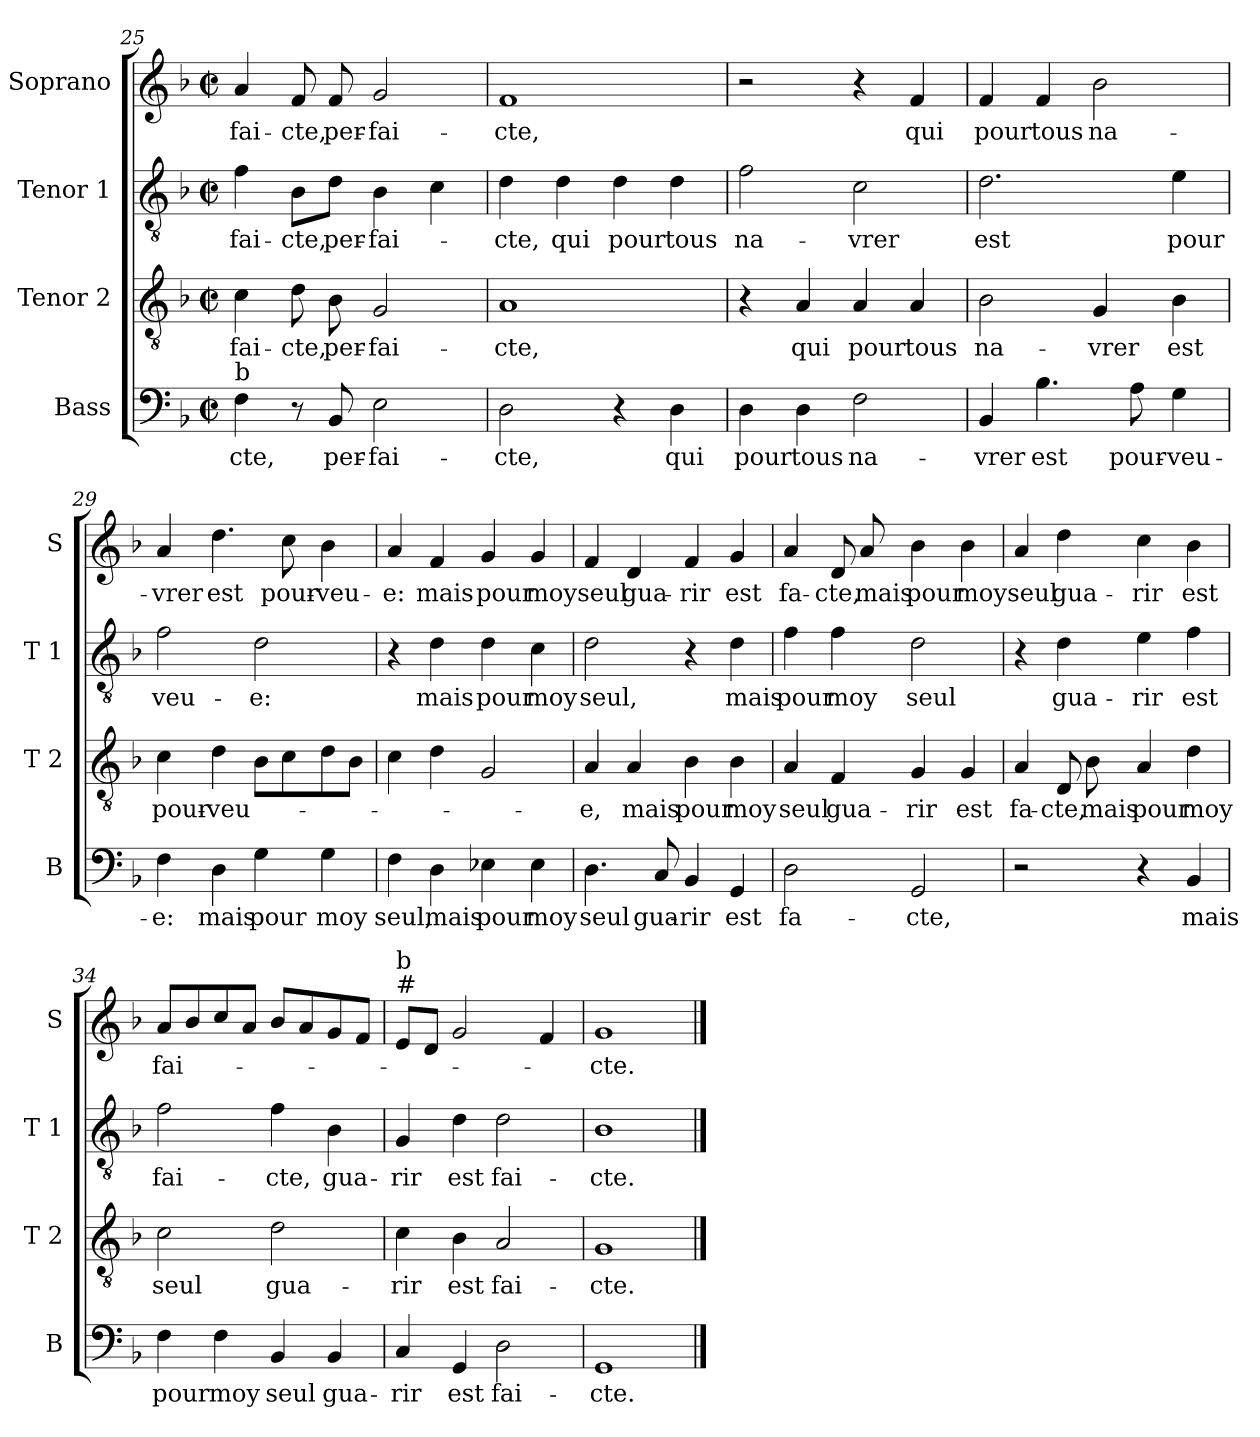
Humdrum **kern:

**kern	**text	**kern	**text	**kern	**text	**kern	**text
*part4	*part4	*part3	*part3	*part2	*part2	*part1	*part1
*staff4	*staff4	*staff3	*staff3	*staff2	*staff2	*staff1	*staff1
*I"Bass	*	*I"Tenor 2	*	*I"Tenor 1	*	*I"Soprano	*
*I'B	*	*I'T 2	*	*I'T 1	*	*I'S	*
*clefF4	*	*clefGv2	*	*clefGv2	*	*clefG2	*
*k[b-]	*	*k[b-]	*	*k[b-]	*	*k[b-]	*
*F:	*	*F:	*	*F:	*	*F:	*
*M2/2	*	*M2/2	*	*M2/2	*	*M2/2	*
*met(c|)	*	*met(c|)	*	*met(c|)	*	*met(c|)	*
=25	=25	=25	=25	=25	=25	=25	=25
!LO:TX:a:t=b	!	!	!	!	!	!	!
!	!LO:LY:b	!	!LO:LY:b	!	!LO:LY:b	!	!LO:LY:b
4F\	-cte,	4c\	-fai-	4f\	-fai-	4a/	-fai-
!	!	!	!LO:LY:b	!	!LO:LY:b	!	!LO:LY:b
8r	.	8d\	-cte,	8B-\L	-cte,	8f/	-cte,
!	!LO:LY:b	!	!LO:LY:b	!	!LO:LY:b	!	!LO:LY:b
8BB-/	per-	8B-\	per-	8d\J	per-	8f/	per-
!	!LO:LY:b	!	!LO:LY:b	!	!LO:LY:b	!	!LO:LY:b
2E\	-fai-	2G/	-fai-	4B-\	-fai-	2g/	-fai-
.	.	.	.	4c\	.	.	.
!!LO:PB:g=z
=26	=26	=26	=26	=26	=26	=26	=26
!	!LO:LY:b	!	!LO:LY:b	!	!LO:LY:b	!	!LO:LY:b
2D\	-cte,	1A	-cte,	4d\	-cte,	1f	-cte,
!	!	!	!	!	!LO:LY:b	!	!
.	.	.	.	4d\	qui	.	.
!	!	!	!	!	!LO:LY:b	!	!
4r	.	.	.	4d\	pour	.	.
!	!LO:LY:b	!	!	!	!LO:LY:b	!	!
4D\	qui	.	.	4d\	tous	.	.
=27	=27	=27	=27	=27	=27	=27	=27
!	!LO:LY:b	!	!	!	!LO:LY:b	!	!
4D\	pour	4r	.	2f\	na-	2r	.
!	!LO:LY:b	!	!LO:LY:b	!	!	!	!
4D\	tous	4A/	qui	.	.	.	.
!	!LO:LY:b	!	!LO:LY:b	!	!LO:LY:b	!	!
2F\	na-	4A/	pour	2c\	-vrer	4r	.
!	!	!	!LO:LY:b	!	!	!	!LO:LY:b
.	.	4A/	tous	.	.	4f/	qui
=28	=28	=28	=28	=28	=28	=28	=28
!	!LO:LY:b	!	!LO:LY:b	!	!LO:LY:b	!	!LO:LY:b
4BB-/	-vrer	2B-\	na-	2.d\	est	4f/	pour
!	!LO:LY:b	!	!	!	!	!	!LO:LY:b
4.B-\	est	.	.	.	.	4f/	tous
!	!	!	!LO:LY:b	!	!	!	!LO:LY:b
.	.	4G/	-vrer	.	.	2b-\	na-
!	!LO:LY:b	!	!	!	!	!	!
8A\	pour-	.	.	.	.	.	.
!	!LO:LY:b	!	!LO:LY:b	!	!LO:LY:b	!	!
4G\	-veu-	4B-\	est	4e\	pour	.	.
=29	=29	=29	=29	=29	=29	=29	=29
!	!LO:LY:b	!	!LO:LY:b	!	!LO:LY:b	!	!LO:LY:b
4F\	-e:	4c\	pour-	2f\	veu-	4a/	-vrer
!	!LO:LY:b	!	!LO:LY:b	!	!	!	!LO:LY:b
4D\	mais	4d\	-veu-	.	.	4.dd\	est
!	!LO:LY:b	!	!	!	!LO:LY:b	!	!
4G\	pour	8B-\L	.	2d\	-e:	.	.
!	!	!	!	!	!	!	!LO:LY:b
.	.	8c\	.	.	.	8cc\	pour-
!	!LO:LY:b	!	!	!	!	!	!LO:LY:b
4G\	moy	8d\	.	.	.	4b-\	-veu-
.	.	8B-\J	.	.	.	.	.
=30	=30	=30	=30	=30	=30	=30	=30
!	!LO:LY:b	!	!	!	!	!	!LO:LY:b
4F\	seul,	4c\	.	4r	.	4a/	-e:
!	!LO:LY:b	!	!	!	!LO:LY:b	!	!LO:LY:b
4D\	mais	4d\	.	4d\	mais	4f/	mais
!	!LO:LY:b	!	!	!	!LO:LY:b	!	!LO:LY:b
4E-X\	pour	2G/	.	4d\	pour	4g/	pour
!	!LO:LY:b	!	!	!	!LO:LY:b	!	!LO:LY:b
4E-\	moy	.	.	4c\	moy	4g/	moy
=31	=31	=31	=31	=31	=31	=31	=31
!	!LO:LY:b	!	!LO:LY:b	!	!LO:LY:b	!	!LO:LY:b
4.D\	seul	4A/	-e,	2d\	seul,	4f/	seul
!	!	!	!LO:LY:b	!	!	!	!LO:LY:b
.	.	4A/	mais	.	.	4d/	gua-
!	!LO:LY:b	!	!	!	!	!	!
8C/	gua-	.	.	.	.	.	.
!	!LO:LY:b	!	!LO:LY:b	!	!	!	!LO:LY:b
4BB-/	-rir	4B-\	pour	4r	.	4f/	-rir
!	!LO:LY:b	!	!LO:LY:b	!	!LO:LY:b	!	!LO:LY:b
4GG/	est	4B-\	moy	4d\	mais	4g/	est
!!LO:LB:g=z
=32	=32	=32	=32	=32	=32	=32	=32
!	!LO:LY:b	!	!LO:LY:b	!	!LO:LY:b	!	!LO:LY:b
2D\	fa-	4A/	seul	4f\	pour	4a/	fa-
!	!	!	!LO:LY:b	!	!LO:LY:b	!	!LO:LY:b
.	.	4F/	gua-	4f\	moy	8d/	-cte,
!	!	!	!	!	!	!	!LO:LY:b
.	.	.	.	.	.	8a/	mais
!	!LO:LY:b	!	!LO:LY:b	!	!LO:LY:b	!	!LO:LY:b
2GG/	-cte,	4G/	-rir	2d\	seul	4b-\	pour
!	!	!	!LO:LY:b	!	!	!	!LO:LY:b
.	.	4G/	est	.	.	4b-\	moy
=33	=33	=33	=33	=33	=33	=33	=33
!	!	!	!LO:LY:b	!	!	!	!LO:LY:b
2r	.	4A/	fa-	4r	.	4a/	seul
!	!	!	!LO:LY:b	!	!LO:LY:b	!	!LO:LY:b
.	.	8D/	-cte,	4d\	gua-	4dd\	gua-
!	!	!	!LO:LY:b	!	!	!	!
.	.	8B-\	mais	.	.	.	.
!	!	!	!LO:LY:b	!	!LO:LY:b	!	!LO:LY:b
4r	.	4A/	pour	4e\	-rir	4cc\	-rir
!	!LO:LY:b	!	!LO:LY:b	!	!LO:LY:b	!	!LO:LY:b
4BB-/	mais	4d\	moy	4f\	est	4b-\	est
=34	=34	=34	=34	=34	=34	=34	=34
!	!LO:LY:b	!	!LO:LY:b	!	!LO:LY:b	!	!LO:LY:b
4F\	pour	2c\	seul	2f\	fai-	8a/L	fai-
.	.	.	.	.	.	8b-/	.
!	!LO:LY:b	!	!	!	!	!	!
4F\	moy	.	.	.	.	8cc/	.
.	.	.	.	.	.	8a/J	.
!	!LO:LY:b	!	!LO:LY:b	!	!LO:LY:b	!	!
4BB-/	seul	2d\	gua-	4f\	-cte,	8b-/L	.
.	.	.	.	.	.	8a/	.
!	!LO:LY:b	!	!	!	!LO:LY:b	!	!
4BB-/	gua-	.	.	4B-\	gua-	8g/	.
.	.	.	.	.	.	8f/J	.
=35	=35	=35	=35	=35	=35	=35	=35
!	!	!	!	!	!	!LO:TX:a:t=#	!
!	!	!	!	!	!	!LO:TX:a:t=b	!
!	!LO:LY:b	!	!LO:LY:b	!	!LO:LY:b	!	!
4C/	-rir	4c\	-rir	4G/	-rir	8e/L	.
.	.	.	.	.	.	8d/J	.
!	!LO:LY:b	!	!LO:LY:b	!	!LO:LY:b	!	!
4GG/	est	4B-\	est	4d\	est	2g/	.
!	!LO:LY:b	!	!LO:LY:b	!	!LO:LY:b	!	!
2D\	fai-	2A/	fai-	2d\	fai-	.	.
.	.	.	.	.	.	4f/	.
=36	=36	=36	=36	=36	=36	=36	=36
!	!LO:LY:b	!	!LO:LY:b	!	!LO:LY:b	!	!LO:LY:b
1GG	-cte.	1G	-cte.	1B-	-cte.	1g	-cte.
==	==	==	==	==	==	==	==
*-	*-	*-	*-	*-	*-	*-	*-
